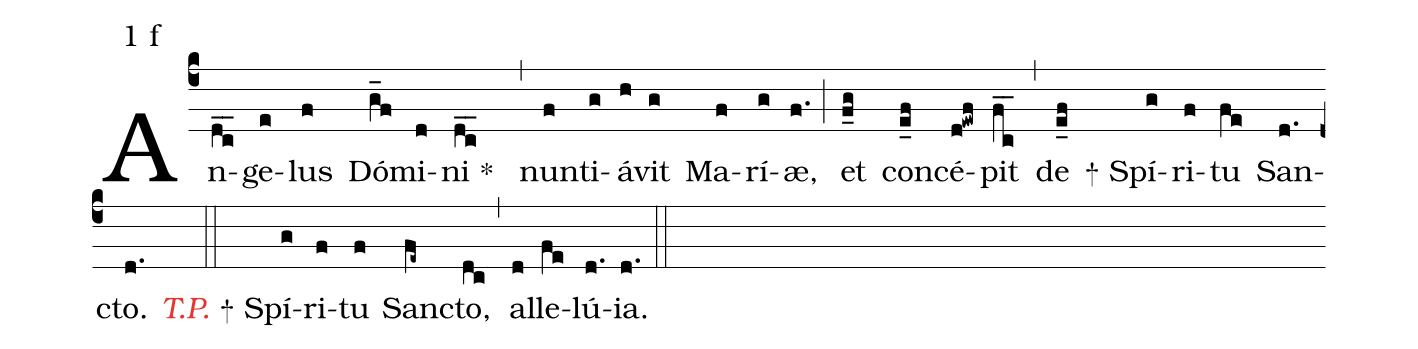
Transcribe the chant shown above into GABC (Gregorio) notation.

mode:1 f;
%%
(c4) An(dc__)ge(e)lus(f) Dó(g_f)mi(d)ni(dc__) *()(,) nun(f)ti(g)á(h)vit(g) Ma(f)rí(g)æ,(f.) (;) et(f_g) con(e_f)cé(d!ewf)pit(fc__) (,) de(e_f) <sp>+</sp> Spí(g)ri(f)tu(fe) San(d.)cto.(d.) (::) <i><c>T.P.</c></i> <sp>+</sp> Sp{í}(g)ri(f)tu(f) San(fe~)cto,(dc) (,) al(d)le(fe)lú(d.){ia}.(d.) (::)
